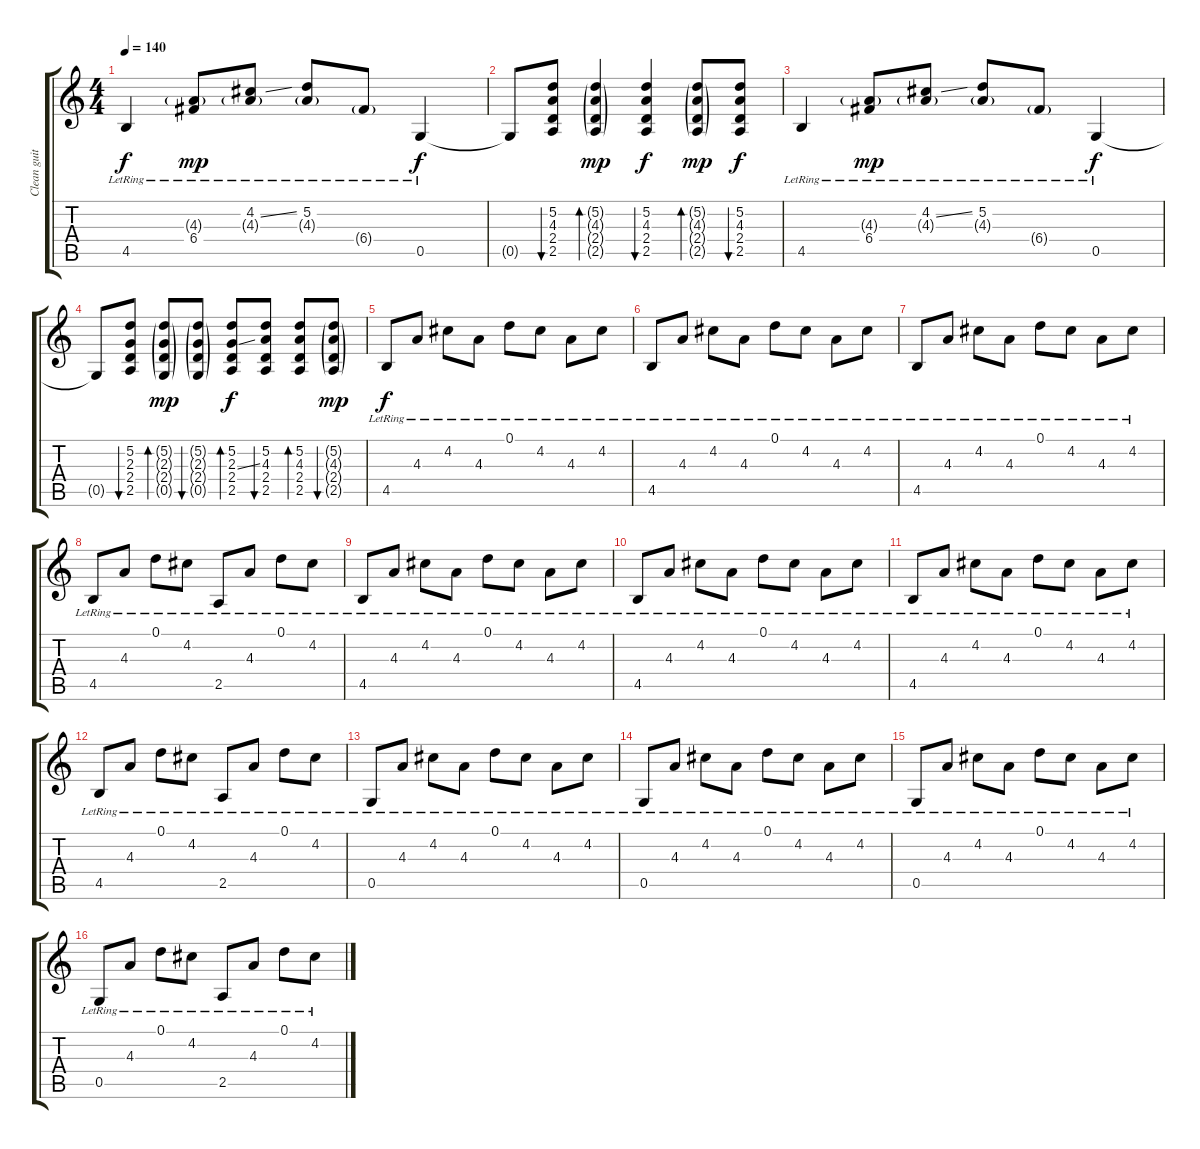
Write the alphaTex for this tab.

\track ("Clean guitar" "Clean guit") {instrument electricguitarclean}
\staff {score tabs}
\tuning (D4 A3 F3 C3 G2 C2) {hide}
\ts (4 4)
\tempo 140
\clef g2
\ks c
4.5{lr}.4{dy f instrument acousticguitarsteel} (4.3{g} 6.4{lr}).8{dy mp} (4.2{ss lr} 4.3{g}).8 (5.2{lr} 4.3{g}).8 6.4{g lr}.8 0.5{lr}.4{dy f} |
0.5{t}.8 (5.2 4.3 2.4 2.5).8{bu 120} (5.2{g} 4.3{g} 2.4{g} 2.5{g}).4{bd 60 dy mp} (5.2 4.3 2.4 2.5).4{bu 60 dy f} (5.2{g} 4.3{g} 2.4{g} 2.5{g}).8{bd 60 dy mp} (5.2 4.3 2.4 2.5).8{bu 60 dy f} |
4.5{lr}.4{instrument acousticguitarsteel} (4.3{g} 6.4{lr}).8{dy mp} (4.2{ss lr} 4.3{g}).8 (5.2{lr} 4.3{g}).8 6.4{g lr}.8 0.5{lr}.4{dy f} |
0.5{t}.8 (5.2 2.3 2.4 2.5).8{bu 120} (5.2{g} 2.3{g} 2.4{g} 0.5{g}).8{bd 60 dy mp} (5.2{g} 2.3{g} 2.4{g} 0.5{g}).8{bu 60} (5.2 2.3{ss} 2.4 2.5).8{bd 60 dy f} (5.2 4.3 2.4 2.5).8{bu 60} (5.2 4.3 2.4 2.5).8{bd 60} (5.2{g} 4.3{g} 2.4{g} 2.5{g}).8{bu 60 dy mp} |
4.5{lr}.8{dy f instrument electricguitarclean} 4.3{lr}.8 4.2{lr}.8 4.3{lr}.8 0.1{lr}.8 4.2{lr}.8 4.3{lr}.8 4.2{lr}.8 |
4.5{lr}.8 4.3{lr}.8 4.2{lr}.8 4.3{lr}.8 0.1{lr}.8 4.2{lr}.8 4.3{lr}.8 4.2{lr}.8 |
4.5{lr}.8 4.3{lr}.8 4.2{lr}.8 4.3{lr}.8 0.1{lr}.8 4.2{lr}.8 4.3{lr}.8 4.2{lr}.8 |
4.5{lr}.8 4.3{lr}.8 0.1{lr}.8 4.2{lr}.8 2.5{lr}.8 4.3{lr}.8 0.1{lr}.8 4.2{lr}.8 |
4.5{lr}.8{instrument electricguitarclean} 4.3{lr}.8 4.2{lr}.8 4.3{lr}.8 0.1{lr}.8 4.2{lr}.8 4.3{lr}.8 4.2{lr}.8 |
4.5{lr}.8 4.3{lr}.8 4.2{lr}.8 4.3{lr}.8 0.1{lr}.8 4.2{lr}.8 4.3{lr}.8 4.2{lr}.8 |
4.5{lr}.8 4.3{lr}.8 4.2{lr}.8 4.3{lr}.8 0.1{lr}.8 4.2{lr}.8 4.3{lr}.8 4.2{lr}.8 |
4.5{lr}.8 4.3{lr}.8 0.1{lr}.8 4.2{lr}.8 2.5{lr}.8 4.3{lr}.8 0.1{lr}.8 4.2{lr}.8 |
0.5{lr}.8{instrument electricguitarclean} 4.3{lr}.8 4.2{lr}.8 4.3{lr}.8 0.1{lr}.8 4.2{lr}.8 4.3{lr}.8 4.2{lr}.8 |
0.5{lr}.8 4.3{lr}.8 4.2{lr}.8 4.3{lr}.8 0.1{lr}.8 4.2{lr}.8 4.3{lr}.8 4.2{lr}.8 |
0.5{lr}.8 4.3{lr}.8 4.2{lr}.8 4.3{lr}.8 0.1{lr}.8 4.2{lr}.8 4.3{lr}.8 4.2{lr}.8 |
0.5{lr}.8 4.3{lr}.8 0.1{lr}.8 4.2{lr}.8 2.5{lr}.8 4.3{lr}.8 0.1{lr}.8 4.2{lr}.8
